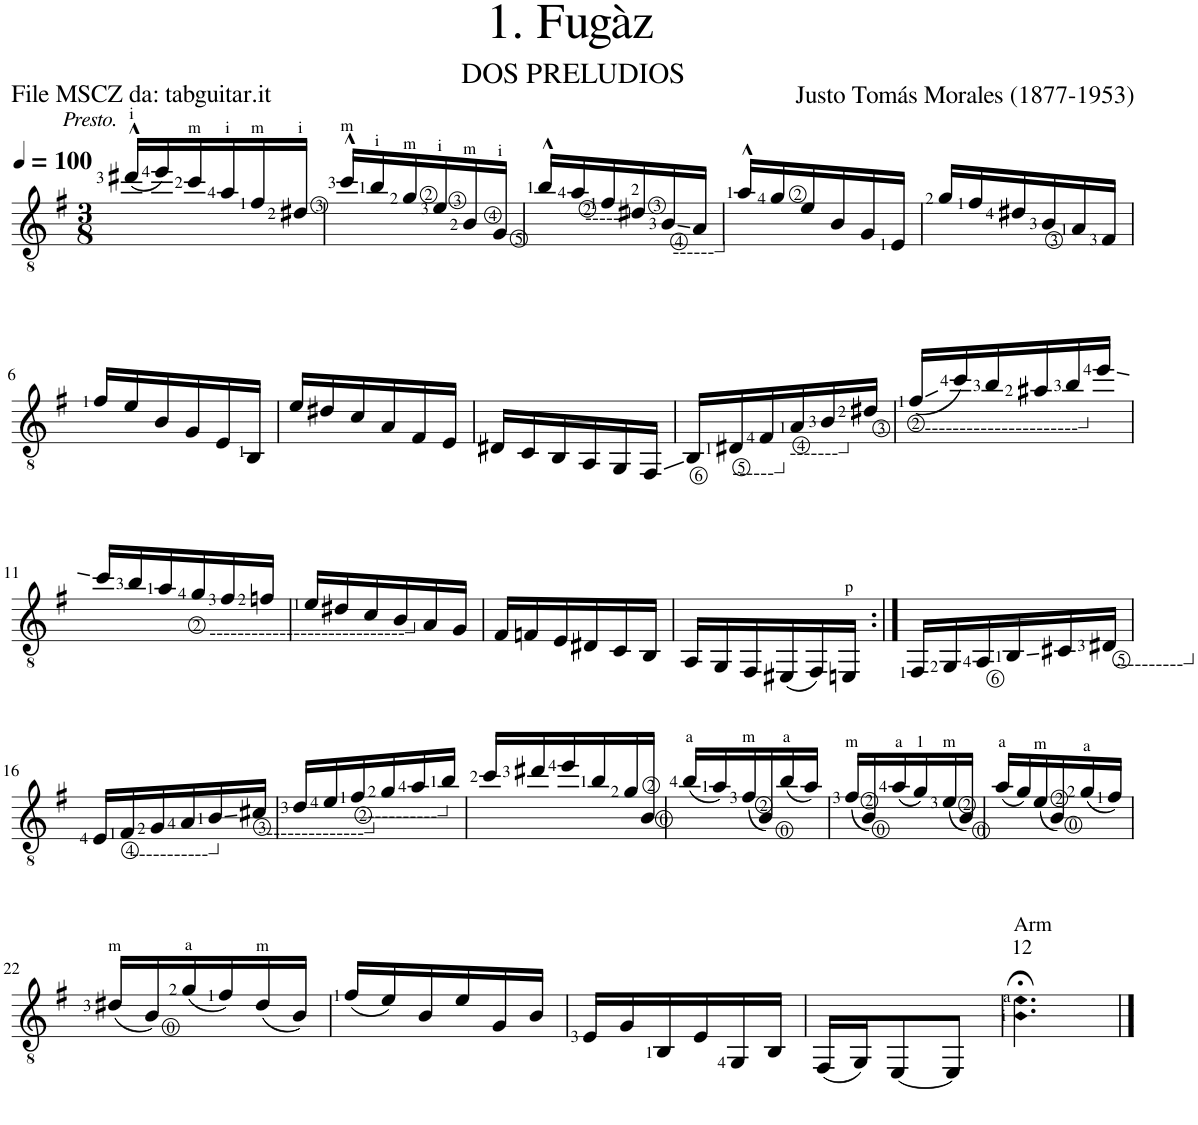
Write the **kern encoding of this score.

**kern
*part1
*staff1
*I"Guitar
*I'Guit.
*clefGv2
*k[f#]
*M3/8
*MM100
=1
!LO:TX:a:i:t=Presto.
(16dd#X^^/LL
16ee/)
16cc/
16a/
16f#/
16d#X/JJ
=2
16cc^^/LL
16b/
16g/
16e/
16B/
16G/JJ
=3
16b^^/LL
!LO:TX:a:t=-----┘
16a/
16f#/
16d#X/
!LO:TX:a:t=------┘
16B/
16A/JJ
=4
16a^^/LL
16g/
16e/
16B/
16G/
16E/JJ
=5
16g/LL
16f#/
16d#X/
16B/
16A/
16F#/JJ
!!LO:LB:g=z
=6
16f#/LL
16e/
16B/
16G/
16E/
16BB/JJ
=7
16e/LL
16d#X/
16c/
16A/
16F#/
16E/JJ
=8
16D#X/LL
16C/
16BB/
16AA/
16GG/
16FF#/JJ
=9
16BB/LL
!LO:TX:b:t=------┘
16D#X/
16F#/
!LO:TX:a:t=-------┘
16A/
16B/
16d#X/JJ
=10
!LO:TX:a:t=----------------------┘
(16f#/LL
16cc/)
16b/
16a#X/
16b/
16ee/JJ
!!LO:LB:g=z
=11
16cc/LL
16b/
16a/
!LO:TX:a:t=----------------------------┘
16g/
16f#/
16fn/JJ
=12
16e/LL
16d#X/
16c/
16B/
16A/
16G/JJ
=13
16F#/LL
16Fn/
16E/
16D#X/
16C/
16BB/JJ
=14
16AA/LL
16GG/
16FF#/
(16EE#X/
16FF#/)
16EEn/JJ
=15:|!
16FF#/LL
16GG/
16AA/
16BB/
16C#X/
!LO:TX:b:t=----------┘
16D#X/JJ
!!LO:LB:g=z
=16
16E/LL
!LO:TX:b:t=-----------┘
16F#/
16G/
16A/
16B/
!LO:TX:a:t=--------------┘
16c#X/JJ
=17
16d/LL
16e/
!LO:TX:a:t=----------┘
16f#/
16g/
16a/
16b/JJ
=18
16cc/LL
16dd#X/
16ee/
16b/
16g/
16B/JJ
=19
(16b/LL
16a/)
(16f#/
16B/)
(16b/
16a/JJ)
=20
(16f#/LL
16B/)
(16a/
16g/)
(16e/
16B/JJ)
=21
(16a/LL
16g/)
(16e/
16B/)
(16g/
16f#/JJ)
!!LO:LB:g=z
=22
(16d#X/LL
16B/)
(16g/
16f#/)
(16d#/
16B/JJ)
=23
(16f#/LL
16e/)
16B/
16e/
16G/
16B/JJ
=24
16E/LL
16G/
16BB/
16E/
16GG/
16BB/JJ
=25
(16FF#/LL
16GG/J)
[8EE/
8EE/J]
=26
!LO:TX:a:t=Arm
!LO:TX:a:t=12
4.B\;< 4.e\;<
==
*-
